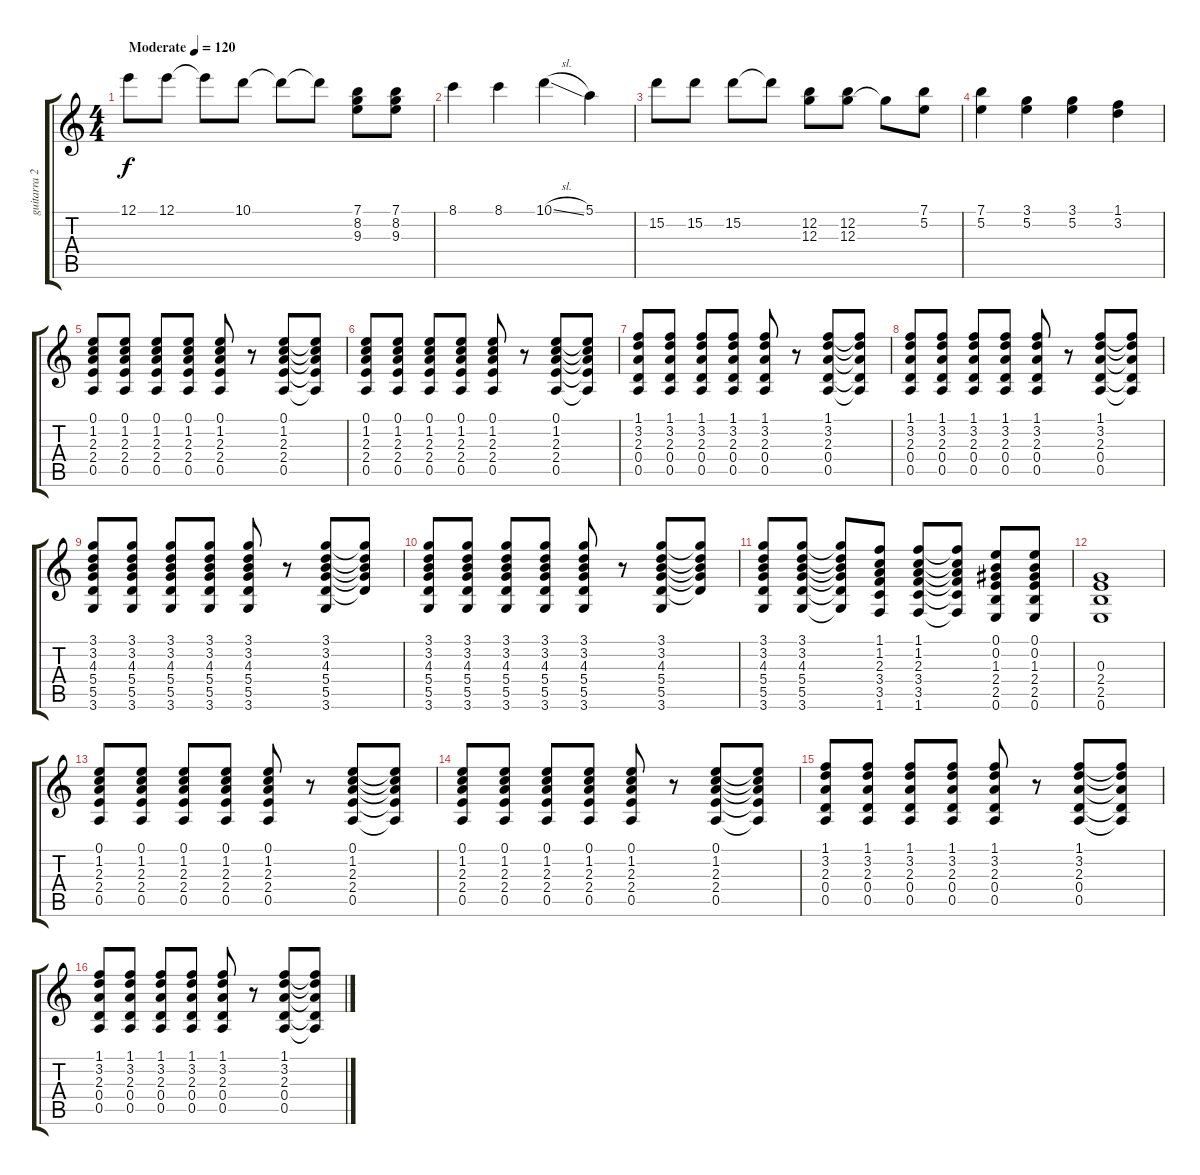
\track ("guitarra 2" "guitarra 2") {instrument acousticguitarsteel}
\staff {score tabs}
\tuning (E4 B3 G3 D3 A2 E2) {hide}
\ts (4 4)
\tempo (120 "Moderate")
\clef g2
\ks c
12.1.8{dy f instrument acousticguitarsteel} 12.1.8 12.1{t}.8 10.1.8 10.1{t}.8 10.1{t}.8 (7.1 8.2 9.3).8 (7.1 8.2 9.3).8 |
8.1.4 8.1.4 10.1{sl}.4 5.1.4 |
15.2.8 15.2.8 15.2.8 15.2{t}.8 (12.2 12.3).8 (12.2 12.3).8 12.3{t}.8 (7.1 5.2).8 |
(7.1 5.2).4 (3.1 5.2).4 (3.1 5.2).4 (1.1 3.2).4 |
(0.1 1.2 2.3 2.4 0.5).8 (0.1 1.2 2.3 2.4 0.5).8 (0.1 1.2 2.3 2.4 0.5).8 (0.1 1.2 2.3 2.4 0.5).8 (0.1 1.2 2.3 2.4 0.5).8 r.8 (0.1 1.2 2.3 2.4 0.5).8 (0.1{t} 1.2{t} 2.3{t} 2.4{t} 0.5{t}).8 |
(0.1 1.2 2.3 2.4 0.5).8 (0.1 1.2 2.3 2.4 0.5).8 (0.1 1.2 2.3 2.4 0.5).8 (0.1 1.2 2.3 2.4 0.5).8 (0.1 1.2 2.3 2.4 0.5).8 r.8 (0.1 1.2 2.3 2.4 0.5).8 (0.1{t} 1.2{t} 2.3{t} 2.4{t} 0.5{t}).8 |
(1.1 3.2 2.3 0.4 0.5).8 (1.1 3.2 2.3 0.4 0.5).8 (1.1 3.2 2.3 0.4 0.5).8 (1.1 3.2 2.3 0.4 0.5).8 (1.1 3.2 2.3 0.4 0.5).8 r.8 (1.1 3.2 2.3 0.4 0.5).8 (1.1{t} 3.2{t} 2.3{t} 0.4{t} 0.5{t}).8 |
(1.1 3.2 2.3 0.4 0.5).8 (1.1 3.2 2.3 0.4 0.5).8 (1.1 3.2 2.3 0.4 0.5).8 (1.1 3.2 2.3 0.4 0.5).8 (1.1 3.2 2.3 0.4 0.5).8 r.8 (1.1 3.2 2.3 0.4 0.5).8 (1.1{t} 3.2{t} 2.3{t} 0.4{t} 0.5{t}).8 |
(3.1 3.2 4.3 5.4 5.5 3.6).8 (3.1 3.2 4.3 5.4 5.5 3.6).8 (3.1 3.2 4.3 5.4 5.5 3.6).8 (3.1 3.2 4.3 5.4 5.5 3.6).8 (3.1 3.2 4.3 5.4 5.5 3.6).8 r.8 (3.1 3.2 4.3 5.4 5.5 3.6).8 (3.1{t} 3.2{t} 4.3{t} 5.4{t} 5.5{t}).8 |
(3.1 3.2 4.3 5.4 5.5 3.6).8 (3.1 3.2 4.3 5.4 5.5 3.6).8 (3.1 3.2 4.3 5.4 5.5 3.6).8 (3.1 3.2 4.3 5.4 5.5 3.6).8 (3.1 3.2 4.3 5.4 5.5 3.6).8 r.8 (3.1 3.2 4.3 5.4 5.5 3.6).8 (3.1{t} 3.2{t} 4.3{t} 5.4{t} 5.5{t}).8 |
(3.1 3.2 4.3 5.4 5.5 3.6).8 (3.1 3.2 4.3 5.4 5.5 3.6).8 (3.1{t} 3.2{t} 4.3{t} 5.4{t} 5.5{t} 3.6{t}).8 (1.1 1.2 2.3 3.4 3.5 1.6).8 (1.1 1.2 2.3 3.4 3.5 1.6).8 (1.1{t} 1.2{t} 2.3{t} 3.4{t} 3.5{t} 1.6{t}).8 (0.1 0.2 1.3 2.4 2.5 0.6).8 (0.1 0.2 1.3 2.4 2.5 0.6).8 |
(0.3 2.4 2.5 0.6).1 |
(0.1 1.2 2.3 2.4 0.5).8 (0.1 1.2 2.3 2.4 0.5).8 (0.1 1.2 2.3 2.4 0.5).8 (0.1 1.2 2.3 2.4 0.5).8 (0.1 1.2 2.3 2.4 0.5).8 r.8 (0.1 1.2 2.3 2.4 0.5).8 (0.1{t} 1.2{t} 2.3{t} 2.4{t} 0.5{t}).8 |
(0.1 1.2 2.3 2.4 0.5).8 (0.1 1.2 2.3 2.4 0.5).8 (0.1 1.2 2.3 2.4 0.5).8 (0.1 1.2 2.3 2.4 0.5).8 (0.1 1.2 2.3 2.4 0.5).8 r.8 (0.1 1.2 2.3 2.4 0.5).8 (0.1{t} 1.2{t} 2.3{t} 2.4{t} 0.5{t}).8 |
(1.1 3.2 2.3 0.4 0.5).8 (1.1 3.2 2.3 0.4 0.5).8 (1.1 3.2 2.3 0.4 0.5).8 (1.1 3.2 2.3 0.4 0.5).8 (1.1 3.2 2.3 0.4 0.5).8 r.8 (1.1 3.2 2.3 0.4 0.5).8 (1.1{t} 3.2{t} 2.3{t} 0.4{t} 0.5{t}).8 |
(1.1 3.2 2.3 0.4 0.5).8 (1.1 3.2 2.3 0.4 0.5).8 (1.1 3.2 2.3 0.4 0.5).8 (1.1 3.2 2.3 0.4 0.5).8 (1.1 3.2 2.3 0.4 0.5).8 r.8 (1.1 3.2 2.3 0.4 0.5).8 (1.1{t} 3.2{t} 2.3{t} 0.4{t} 0.5{t}).8
